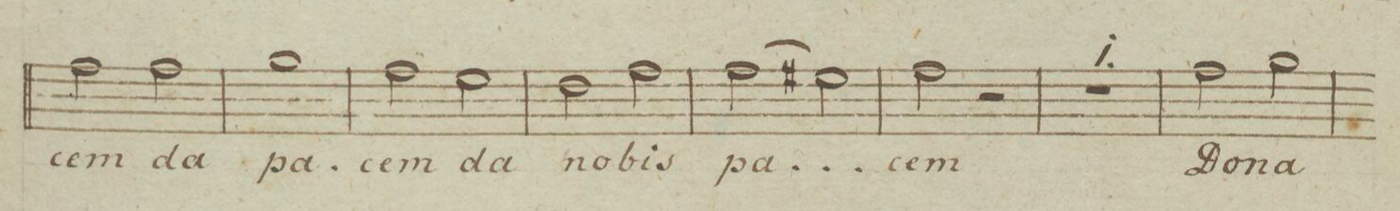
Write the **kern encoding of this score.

**kern	**text	**dynam
*I"Canto	*	*
*clefC1	*	*
*k[b-e-]	*	*
*met(c|)	*	*
*M2/2	*	*
2dd\	-cem	.
2dd\	da	.
=20	=20	=20
1ee-	pa-	.
=21	=21	=21
2dd\	-cem	.
2cc\	da	.
=22	=22	=22
2b-\	no-	.
2dd\	-bis	.
=23	=23	=23
2dd\	pa-	.
2cc#X\	.	.
=24	=24	=24
2dd\	-cem	.
2r	.	.
=25	=25	=25
1r	.	.
=26	=26	=26
2dd\	Do-	.
2ee-\	-na	.
=27	=27	=27
*-	*-	*-
